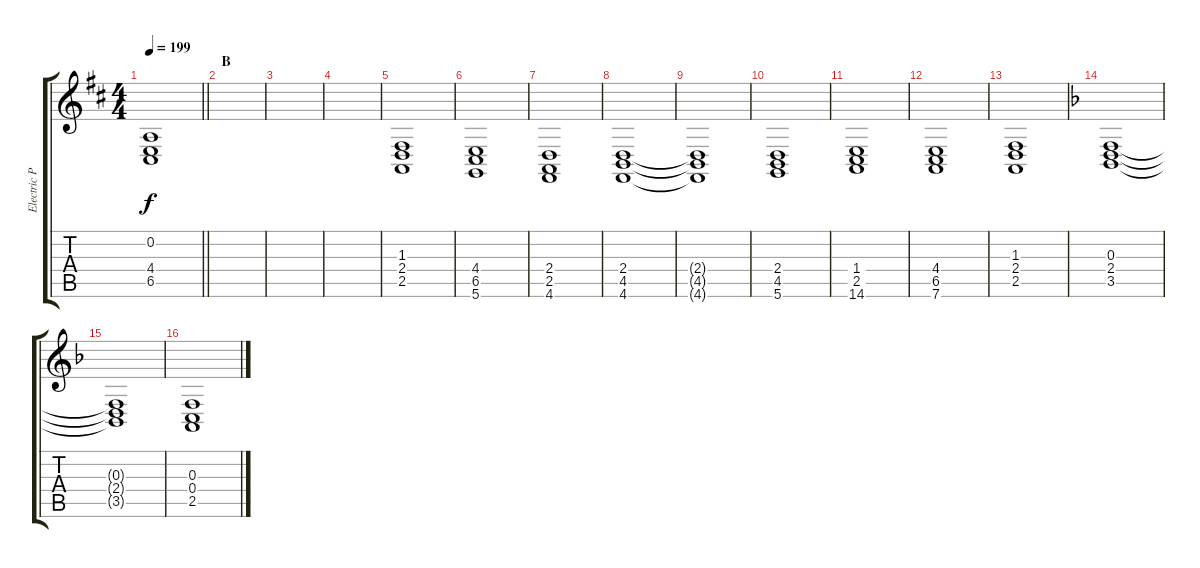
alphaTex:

\track ("Electric Piano" "Electric P") {instrument electricgrandpiano}
\staff {score tabs}
\tuning (D4 A3 F3 C3 G2 D2) {hide}
\ts (4 4)
\tempo 199
\clef g2
\barLineRight lightlight
\ks d
(0.2{t} 4.4{t} 6.5{t}).1{dy f} |
\section ("" "B")
|
|
|
(1.3 2.4 2.5).1 |
(4.4 6.5 5.6).1 |
(2.4 2.5 4.6).1 |
(2.4 4.5 4.6).1 |
(2.4{t} 4.5{t} 4.6{t}).1 |
(2.4 4.5 5.6).1 |
(1.4 2.5 14.6).1 |
(4.4 6.5 7.6).1 |
(1.3 2.4 2.5).1 |
\ks f
(0.3 2.4 3.5).1 |
(0.3{t} 2.4{t} 3.5{t}).1 |
(0.3 0.4 2.5).1
